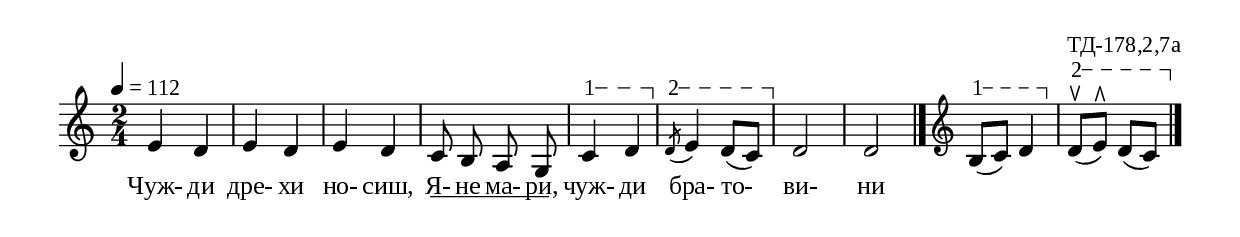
%{
laz_178_2_07a
%}

\include "td-preamble.ly"

\score {
\relative c' {
 \tempo 4 = 112
 \time 2/4
 e4 d | e d | e d | c8\noBeam b a\noBeam g | 
\varA 
 c4\startTextSpan d\stopTextSpan | 
\varB 
 \acciaccatura d8\startTextSpan e4 d8( c\stopTextSpan) |
 d2 | d2
 \bar "|." 
\endm 
\varA 
 b8\startTextSpan( c)  d4\stopTextSpan | 
\varB 
 d8\startTextSpan^\ltoe( e^\rtoe) d8( c\stopTextSpan)
   \bar "|." 
}
\addlyrics { Чуж- ди дре- хи но- сиш, 
Я- \startTextSpan не ма- ри, \stopTextSpan 
чуж- ди бра- то- ви- ни }
%
\layout {
  indent = #0
  line-width = 190\mm
  ragged-right=##f
\context {
      \Lyrics
      \consists "Text_spanner_engraver"
      \override TextSpanner #'direction = #DOWN
      \override TextSpanner #'style = #'line    
      \override TextSpanner #'outside-staff-priority = ##f
      \override TextSpanner #'padding = #0.2 % sets the distance of the line from the lyrics
      \override TextSpanner #'bound-details =
      #`((left . ((Y . 0)
                  (padding . 0)
                  (attach-dir . ,LEFT)))
         (left-broken . ((end-on-note . #t)))
         (right . ((Y . 0)
                   (padding . 0)
                   (attach-dir . ,RIGHT))))
    }   
}
%
\midi { 
	\context {
		\Score
		tempoWholesPerMinute = #(ly:make-moment 112 4)
		}
	}
}
%
\header{
  opus = "ТД-178,2,7a"
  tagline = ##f
}


